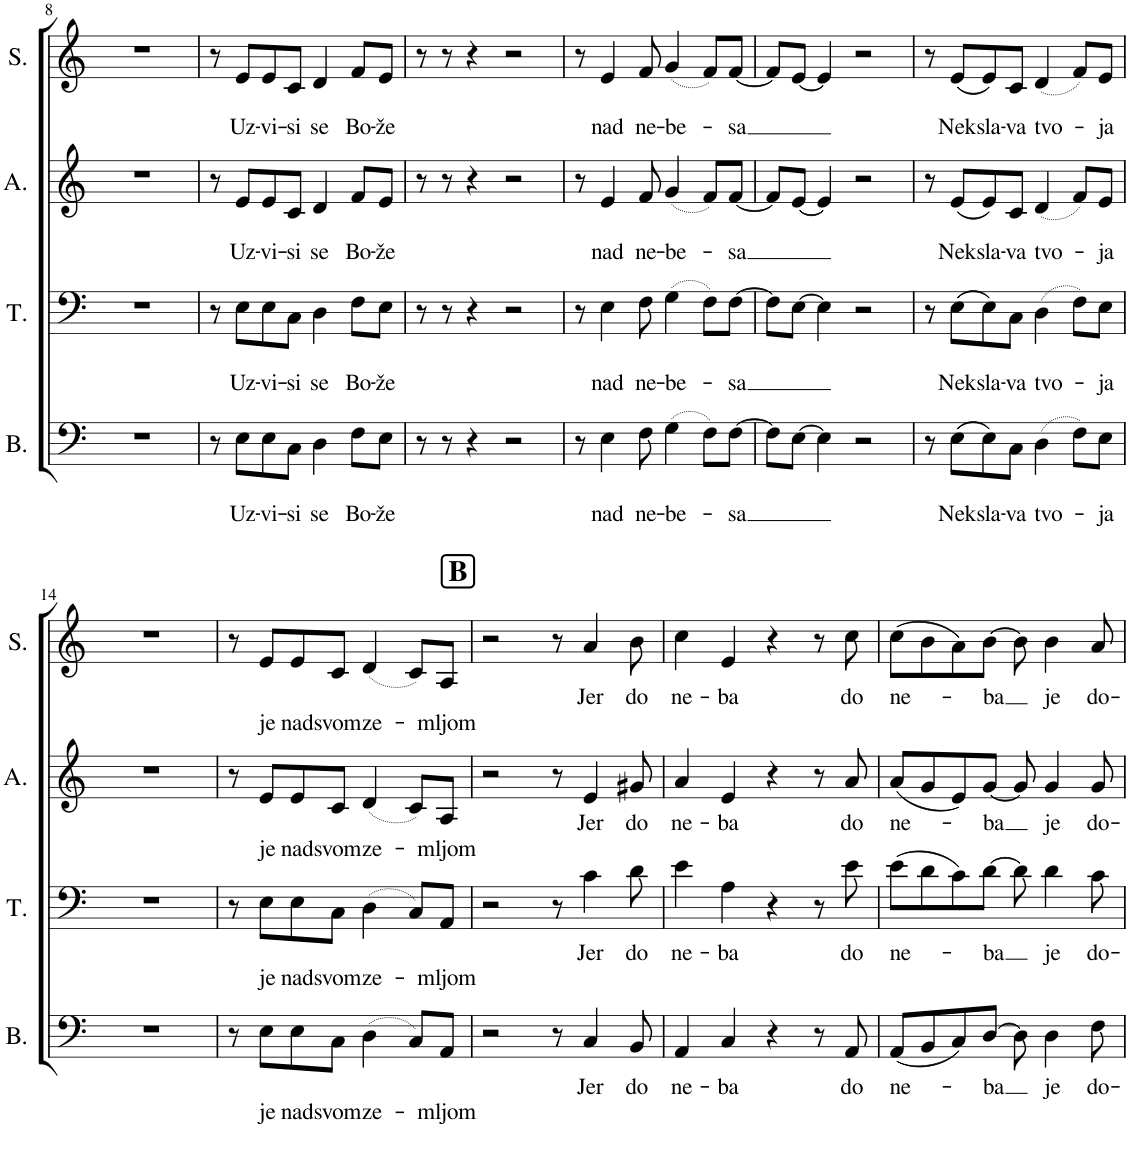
**kern	**text	**text	**kern	**text	**text	**kern	**text	**text	**kern	**text	**text
*part4	*part4	*part4	*part3	*part3	*part3	*part2	*part2	*part2	*part1	*part1	*part1
*staff4	*staff4	*staff4	*staff3	*staff3	*staff3	*staff2	*staff2	*staff2	*staff1	*staff1	*staff1
*I"Bass	*	*	*I"Tenor	*	*	*I"Alto	*	*	*I"Soprano	*	*
*I'B.	*	*	*I'T.	*	*	*I'A.	*	*	*I'S.	*	*
!!LO:PB:g=z
*clefF4	*	*	*clefF4	*	*	*clefG2	*	*	*clefG2	*	*
*k[]	*	*	*k[]	*	*	*k[]	*	*	*k[]	*	*
*M4/4	*	*	*M4/4	*	*	*M4/4	*	*	*M4/4	*	*
=8	=8	=8	=8	=8	=8	=8	=8	=8	=8	=8	=8
1r	.	.	1r	.	.	1r	.	.	1r	.	.
=9	=9	=9	=9	=9	=9	=9	=9	=9	=9	=9	=9
8r	.	.	8r	.	.	8r	.	.	8r	.	.
!	!	!LO:LY:b	!	!	!LO:LY:b	!	!	!LO:LY:b	!	!	!LO:LY:b
8E\L	.	Uz-	8E\L	.	Uz-	8e/L	.	Uz-	8e/L	.	Uz-
!	!	!LO:LY:b	!	!	!LO:LY:b	!	!	!LO:LY:b	!	!	!LO:LY:b
8E\	.	-vi-	8E\	.	-vi-	8e/	.	-vi-	8e/	.	-vi-
!	!	!LO:LY:b	!	!	!LO:LY:b	!	!	!LO:LY:b	!	!	!LO:LY:b
8C\J	.	-si	8C\J	.	-si	8c/J	.	-si	8c/J	.	-si
!	!	!LO:LY:b	!	!	!LO:LY:b	!	!	!LO:LY:b	!	!	!LO:LY:b
4D\	.	se	4D\	.	se	4d/	.	se	4d/	.	se
!	!	!LO:LY:b	!	!	!LO:LY:b	!	!	!LO:LY:b	!	!	!LO:LY:b
8F\L	.	Bo-	8F\L	.	Bo-	8f/L	.	Bo-	8f/L	.	Bo-
!	!	!LO:LY:b	!	!	!LO:LY:b	!	!	!LO:LY:b	!	!	!LO:LY:b
8E\J	.	-že	8E\J	.	-že	8e/J	.	-že	8e/J	.	-že
=10	=10	=10	=10	=10	=10	=10	=10	=10	=10	=10	=10
8r	.	.	8r	.	.	8r	.	.	8r	.	.
8r	.	.	8r	.	.	8r	.	.	8r	.	.
4r	.	.	4r	.	.	4r	.	.	4r	.	.
2r	.	.	2r	.	.	2r	.	.	2r	.	.
=11	=11	=11	=11	=11	=11	=11	=11	=11	=11	=11	=11
8r	.	.	8r	.	.	8r	.	.	8r	.	.
!	!	!LO:LY:b	!	!	!LO:LY:b	!	!	!LO:LY:b	!	!	!LO:LY:b
4E\	.	nad	4E\	.	nad	4e/	.	nad	4e/	.	nad
!	!	!LO:LY:b	!	!	!LO:LY:b	!	!	!LO:LY:b	!	!	!LO:LY:b
8F\	.	ne-	8F\	.	ne-	8f/	.	ne-	8f/	.	ne-
!	!	!LO:LY:b	!	!	!LO:LY:b	!	!	!LO:LY:b	!	!	!LO:LY:b
(4G\	.	-be-	(4G\	.	-be-	(4g/	.	-be-	(4g/	.	-be-
8F\L)	.	.	8F\L)	.	.	8f/L)	.	.	8f/L)	.	.
!	!	!LO:LY:b	!	!	!LO:LY:b	!	!	!LO:LY:b	!	!	!LO:LY:b
[8F\J	.	-sa	[8F\J	.	-sa	[8f/J	.	-sa	[8f/J	.	-sa
=12	=12	=12	=12	=12	=12	=12	=12	=12	=12	=12	=12
8F\L]	.	.	8F\L]	.	.	8f/L]	.	.	8f/L]	.	.
[8E\J	.	.	[8E\J	.	.	[8e/J	.	.	[8e/J	.	.
4E\]	.	.	4E\]	.	.	4e/]	.	.	4e/]	.	.
2r	.	.	2r	.	.	2r	.	.	2r	.	.
=13	=13	=13	=13	=13	=13	=13	=13	=13	=13	=13	=13
8r	.	.	8r	.	.	8r	.	.	8r	.	.
!	!	!LO:LY:b	!	!	!LO:LY:b	!	!	!LO:LY:b	!	!	!LO:LY:b
(8E\L	.	Nek	(8E\L	.	Nek	(8e/L	.	Nek	(8e/L	.	Nek
!	!	!LO:LY:b	!	!	!LO:LY:b	!	!	!LO:LY:b	!	!	!LO:LY:b
8E\)	.	sla-	8E\)	.	sla-	8e/)	.	sla-	8e/)	.	sla-
!	!	!LO:LY:b	!	!	!LO:LY:b	!	!	!LO:LY:b	!	!	!LO:LY:b
8C\J	.	-va	8C\J	.	-va	8c/J	.	-va	8c/J	.	-va
!	!	!LO:LY:b	!	!	!LO:LY:b	!	!	!LO:LY:b	!	!	!LO:LY:b
(4D\	.	tvo-	(4D\	.	tvo-	(4d/	.	tvo-	(4d/	.	tvo-
8F\L)	.	.	8F\L)	.	.	8f/L)	.	.	8f/L)	.	.
!	!	!LO:LY:b	!	!	!LO:LY:b	!	!	!LO:LY:b	!	!	!LO:LY:b
8E\J	.	-ja	8E\J	.	-ja	8e/J	.	-ja	8e/J	.	-ja
!!LO:LB:g=z
=14	=14	=14	=14	=14	=14	=14	=14	=14	=14	=14	=14
1r	.	.	1r	.	.	1r	.	.	1r	.	.
=15	=15	=15	=15	=15	=15	=15	=15	=15	=15	=15	=15
8r	.	.	8r	.	.	8r	.	.	8r	.	.
!	!	!LO:LY:b	!	!	!LO:LY:b	!	!	!LO:LY:b	!	!	!LO:LY:b
8E\L	.	je	8E\L	.	je	8e/L	.	je	8e/L	.	je
!	!	!LO:LY:b	!	!	!LO:LY:b	!	!	!LO:LY:b	!	!	!LO:LY:b
8E\	.	nad	8E\	.	nad	8e/	.	nad	8e/	.	nad
!	!	!LO:LY:b	!	!	!LO:LY:b	!	!	!LO:LY:b	!	!	!LO:LY:b
8C\J	.	svom	8C\J	.	svom	8c/J	.	svom	8c/J	.	svom
!	!	!LO:LY:b	!	!	!LO:LY:b	!	!	!LO:LY:b	!	!	!LO:LY:b
(4D\	.	ze-	(4D\	.	ze-	(4d/	.	ze-	(4d/	.	ze-
8C/L)	.	.	8C/L)	.	.	8c/L)	.	.	8c/L)	.	.
!	!	!LO:LY:b	!	!	!LO:LY:b	!	!	!LO:LY:b	!	!	!LO:LY:b
8AA/J	.	-mljom	8AA/J	.	-mljom	8A/J	.	-mljom	8A/J	.	-mljom
!!LO:REH:place=s1:a:B:cj:fs=14:t=B
=16	=16	=16	=16	=16	=16	=16	=16	=16	=16	=16	=16
2r	.	.	2r	.	.	2r	.	.	2r	.	.
8r	.	.	8r	.	.	8r	.	.	8r	.	.
!	!LO:LY:b	!	!	!LO:LY:b	!	!	!LO:LY:b	!	!	!LO:LY:b	!
4C/	Jer	.	4c\	Jer	.	4e/	Jer	.	4a/	Jer	.
!	!LO:LY:b	!	!	!LO:LY:b	!	!	!LO:LY:b	!	!	!LO:LY:b	!
8BB/	do	.	8d\	do	.	8g#X/	do	.	8b\	do	.
=17	=17	=17	=17	=17	=17	=17	=17	=17	=17	=17	=17
!	!LO:LY:b	!	!	!LO:LY:b	!	!	!LO:LY:b	!	!	!LO:LY:b	!
4AA/	ne-	.	4e\	ne-	.	4a/	ne-	.	4cc\	ne-	.
!	!LO:LY:b	!	!	!LO:LY:b	!	!	!LO:LY:b	!	!	!LO:LY:b	!
4C/	-ba	.	4A\	-ba	.	4e/	-ba	.	4e/	-ba	.
4r	.	.	4r	.	.	4r	.	.	4r	.	.
8r	.	.	8r	.	.	8r	.	.	8r	.	.
!	!LO:LY:b	!	!	!LO:LY:b	!	!	!LO:LY:b	!	!	!LO:LY:b	!
8AA/	do	.	8e\	do	.	8a/	do	.	8cc\	do	.
=18	=18	=18	=18	=18	=18	=18	=18	=18	=18	=18	=18
!	!LO:LY:b	!	!	!LO:LY:b	!	!	!LO:LY:b	!	!	!LO:LY:b	!
(8AA/L	ne-	.	(8e\L	ne-	.	(8a/L	ne-	.	(8cc\L	ne-	.
8BB/	.	.	8d\	.	.	8g/	.	.	8b\	.	.
8C/)	.	.	8c\)	.	.	8e/)	.	.	8a\)	.	.
!	!LO:LY:b	!	!	!LO:LY:b	!	!	!LO:LY:b	!	!	!LO:LY:b	!
[8D/J	-ba	.	[8d\J	-ba	.	[8g/J	-ba	.	[8b\J	-ba	.
8D\]	.	.	8d\]	.	.	8g/]	.	.	8b\]	.	.
!	!LO:LY:b	!	!	!LO:LY:b	!	!	!LO:LY:b	!	!	!LO:LY:b	!
4D\	je	.	4d\	je	.	4g/	je	.	4b\	je	.
!	!LO:LY:b	!	!	!LO:LY:b	!	!	!LO:LY:b	!	!	!LO:LY:b	!
8F\	do-	.	8c\	do-	.	8g/	do-	.	8a/	do-	.
=	=	=	=	=	=	=	=	=	=	=	=
*-	*-	*-	*-	*-	*-	*-	*-	*-	*-	*-	*-
